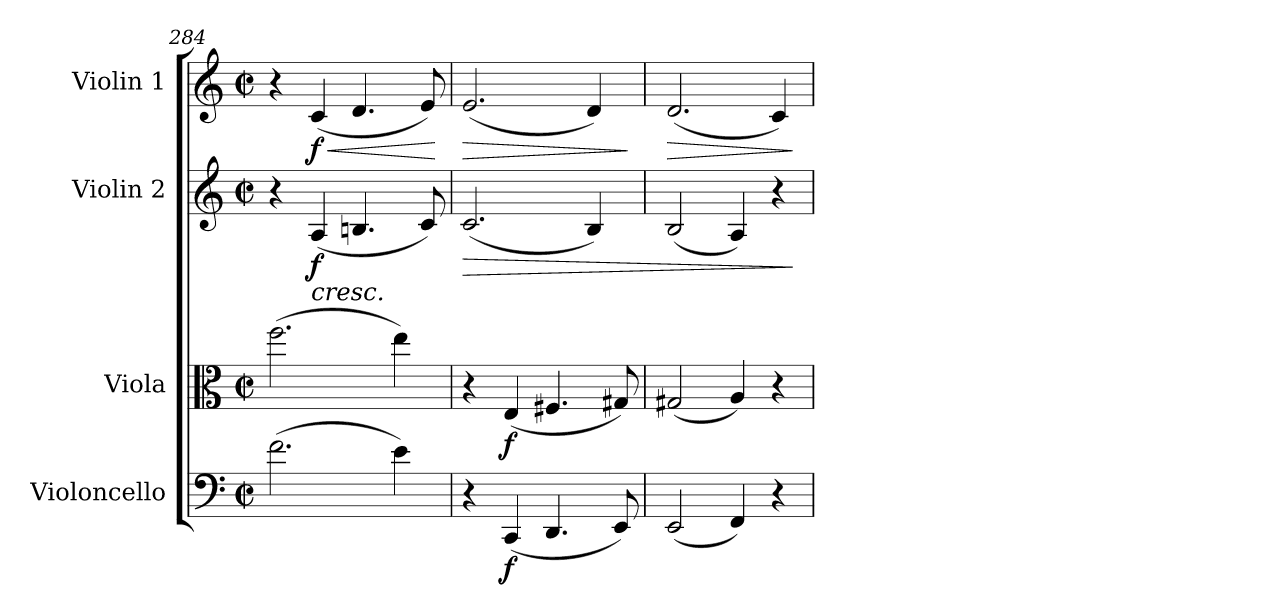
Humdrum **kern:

**kern	**dynam	**kern	**dynam	**kern	**dynam	**kern	**dynam
*part4	*part4	*part3	*part3	*part2	*part2	*part1	*part1
*staff4	*staff4	*staff3	*staff3	*staff2	*staff2	*staff1	*staff1
*I"Violoncello	*	*I"Viola	*	*I"Violin 2	*	*I"Violin 1	*
*I'Vc	*	*I'Vla	*	*I'Vln	*	*I'Vln	*
*clefF4	*	*clefC3	*	*clefG2	*	*clefG2	*
*k[]	*	*k[]	*	*k[]	*	*k[]	*
*M2/2	*	*M2/2	*	*M2/2	*	*M2/2	*
*met(c|)	*	*met(c|)	*	*met(c|)	*	*met(c|)	*
=284	=284	=284	=284	=284	=284	=284	=284
(2.f\	.	(2.ff\	.	4r	.	4r	.
!	!	!	!	!	!LO:HP:b	!	!LO:HP:b
!	!	!	!	!	!LO:DY:n=1:b	!	!LO:DY:n=1:b
.	.	.	.	(4A/	< f	(4c/	< f
.	.	.	.	4.Bn/	.	4.d/	.
4e\)	.	4ee\)	.	.	.	.	.
.	.	.	.	8c/)	.	8e/)	.
.	.	.	.	.	.	.	[
!!LO:LB:g=z
=285	=285	=285	=285	=285	=285	=285	=285
!	!	!	!	!	!LO:HP:b	!	!LO:HP:b
4r	.	4r	.	(2.c/	>	(2.e/	>
!	!LO:DY:b	!	!LO:DY:b	!	!	!	!
(4CC/	f	(4E/	f	.	.	.	.
4.DD/	.	4.F#X/	.	.	.	.	.
.	.	.	.	4B/)	.	4d/)	.
8EE/)	.	8G#X/)	.	.	.	.	.
.	.	.	.	.	[	.	]
=286	=286	=286	=286	=286	=286	=286	=286
!	!	!	!	!	!	!	!LO:HP:b
(2EE/	.	(2G#X/	.	(2B/	.	(2.d/	>
4FF/)	.	4A/)	.	4A/)	.	.	.
4r	.	4r	.	4r	.	4c/)	.
.	.	.	.	.	]	.	]
=	=	=	=	=	=	=	=
*-	*-	*-	*-	*-	*-	*-	*-
